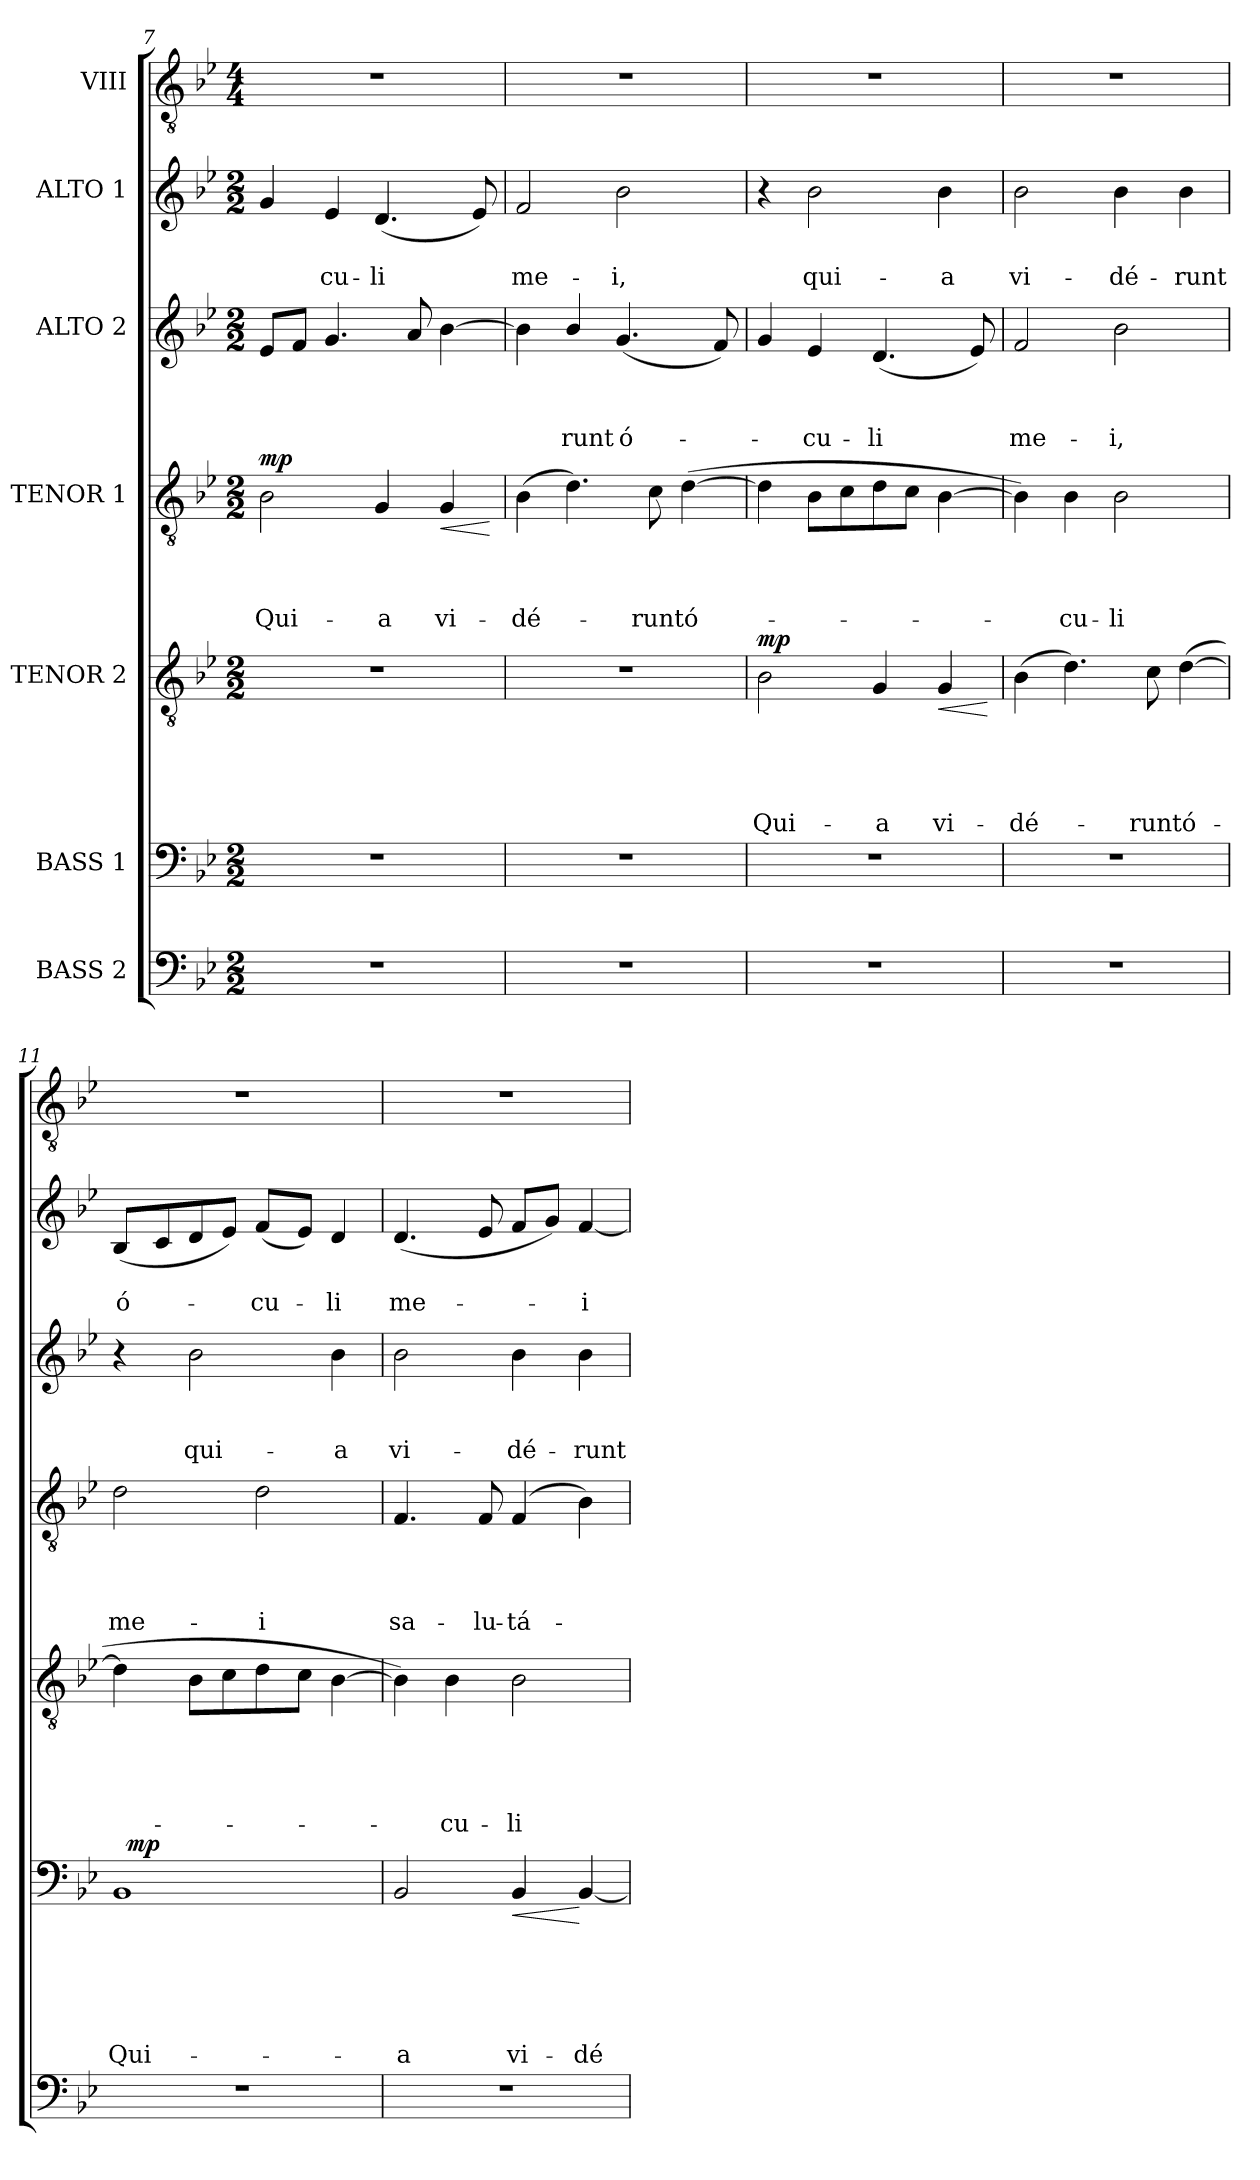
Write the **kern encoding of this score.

**kern	**kern	**text	**text	**text	**text	**text	**text	**dynam	**kern	**text	**text	**text	**text	**text	**dynam	**kern	**text	**text	**text	**text	**dynam	**kern	**text	**text	**text	**kern	**text	**text	**kern
*part7	*part6	*part6	*part6	*part6	*part6	*part6	*part6	*part6	*part5	*part5	*part5	*part5	*part5	*part5	*part5	*part4	*part4	*part4	*part4	*part4	*part4	*part3	*part3	*part3	*part3	*part2	*part2	*part2	*part1
*staff7	*staff6	*staff6	*staff6	*staff6	*staff6	*staff6	*staff6	*staff6	*staff5	*staff5	*staff5	*staff5	*staff5	*staff5	*staff5	*staff4	*staff4	*staff4	*staff4	*staff4	*staff4	*staff3	*staff3	*staff3	*staff3	*staff2	*staff2	*staff2	*staff1
*I"BASS 2	*I"BASS 1	*	*	*	*	*	*	*	*I"TENOR 2	*	*	*	*	*	*	*I"TENOR 1	*	*	*	*	*	*I"ALTO 2	*	*	*	*I"ALTO 1	*	*	*I"VIII
*clefF4	*clefF4	*	*	*	*	*	*	*	*clefGv2	*	*	*	*	*	*	*clefGv2	*	*	*	*	*	*clefG2	*	*	*	*clefG2	*	*	*clefGv2
*k[b-e-]	*k[b-e-]	*	*	*	*	*	*	*	*k[b-e-]	*	*	*	*	*	*	*k[b-e-]	*	*	*	*	*	*k[b-e-]	*	*	*	*k[b-e-]	*	*	*k[b-e-]
*B-:	*B-:	*	*	*	*	*	*	*	*B-:	*	*	*	*	*	*	*B-:	*	*	*	*	*	*B-:	*	*	*	*B-:	*	*	*B-:
*M2/2	*M2/2	*	*	*	*	*	*	*	*M2/2	*	*	*	*	*	*	*M2/2	*	*	*	*	*	*M2/2	*	*	*	*M2/2	*	*	*M4/4
=7	=7	=7	=7	=7	=7	=7	=7	=7	=7	=7	=7	=7	=7	=7	=7	=7	=7	=7	=7	=7	=7	=7	=7	=7	=7	=7	=7	=7	=7
!	!	!	!	!	!	!	!	!	!	!	!	!	!	!	!	!	!	!	!	!LO:LY:b	!LO:DY:a	!	!	!	!	!	!	!	!
1r	1r	.	.	.	.	.	.	.	1r	.	.	.	.	.	.	2B-\	.	.	.	Qui-	mp	8e-/L	.	.	.	4g/	.	.	1r
.	.	.	.	.	.	.	.	.	.	.	.	.	.	.	.	.	.	.	.	.	.	8f/J	.	.	.	.	.	.	.
!	!	!	!	!	!	!	!	!	!	!	!	!	!	!	!	!	!	!	!	!	!	!	!	!	!	!	!	!LO:LY:b	!
.	.	.	.	.	.	.	.	.	.	.	.	.	.	.	.	.	.	.	.	.	.	4.g/	.	.	.	4e-/	.	-cu-	.
!	!	!	!	!	!	!	!	!	!	!	!	!	!	!	!	!	!	!	!	!LO:LY:b	!	!	!	!	!	!	!	!LO:LY:b:rj	!
.	.	.	.	.	.	.	.	.	.	.	.	.	.	.	.	4G/	.	.	.	-a	.	.	.	.	.	(<4.d/	.	-li	.
.	.	.	.	.	.	.	.	.	.	.	.	.	.	.	.	.	.	.	.	.	.	8a/	.	.	.	.	.	.	.
!	!	!	!	!	!	!	!	!	!	!	!	!	!	!	!	!	!	!	!	!LO:LY:b	!LO:HP:b	!	!	!	!	!	!	!	!
.	.	.	.	.	.	.	.	.	.	.	.	.	.	.	.	4G/	.	.	.	vi-	<	[>4b-\	.	.	.	.	.	.	.
.	.	.	.	.	.	.	.	.	.	.	.	.	.	.	.	.	.	.	.	.	.	.	.	.	.	8e-/)	.	.	.
.	.	.	.	.	.	.	.	.	.	.	.	.	.	.	.	.	.	.	.	.	[	.	.	.	.	.	.	.	.
=8	=8	=8	=8	=8	=8	=8	=8	=8	=8	=8	=8	=8	=8	=8	=8	=8	=8	=8	=8	=8	=8	=8	=8	=8	=8	=8	=8	=8	=8
!	!	!	!	!	!	!	!	!	!	!	!	!	!	!	!	!	!	!	!	!LO:LY:b	!	!	!	!	!	!	!	!LO:LY:b	!
1r	1r	.	.	.	.	.	.	.	1r	.	.	.	.	.	.	(>4B-\	.	.	.	-dé-	.	4b-\]	.	.	.	2f/	.	me-	1r
!	!	!	!	!	!	!	!	!	!	!	!	!	!	!	!	!	!	!	!	!	!	!	!	!	!LO:LY:b	!	!	!	!
.	.	.	.	.	.	.	.	.	.	.	.	.	.	.	.	4.d\)	.	.	.	.	.	4b-/	.	.	-runt	.	.	.	.
!	!	!	!	!	!	!	!	!	!	!	!	!	!	!	!	!	!	!	!	!	!	!	!	!	!LO:LY:b	!	!	!LO:LY:b	!
.	.	.	.	.	.	.	.	.	.	.	.	.	.	.	.	.	.	.	.	.	.	(<4.g/	.	.	ó-	2b-\	.	-i,	.
!	!	!	!	!	!	!	!	!	!	!	!	!	!	!	!	!	!	!	!	!LO:LY:b	!	!	!	!	!	!	!	!	!
.	.	.	.	.	.	.	.	.	.	.	.	.	.	.	.	8c\	.	.	.	-runt	.	.	.	.	.	.	.	.	.
!	!	!	!	!	!	!	!	!	!	!	!	!	!	!	!	!	!	!	!	!LO:LY:b	!	!	!	!	!	!	!	!	!
.	.	.	.	.	.	.	.	.	.	.	.	.	.	.	.	(>[<4d\	.	.	.	ó-	.	.	.	.	.	.	.	.	.
.	.	.	.	.	.	.	.	.	.	.	.	.	.	.	.	.	.	.	.	.	.	8f/)	.	.	.	.	.	.	.
!!LO:LB:g=z
=9	=9	=9	=9	=9	=9	=9	=9	=9	=9	=9	=9	=9	=9	=9	=9	=9	=9	=9	=9	=9	=9	=9	=9	=9	=9	=9	=9	=9	=9
!	!	!	!	!	!	!	!	!	!	!	!	!	!	!LO:LY:b	!LO:DY:a	!	!	!	!	!	!	!	!	!	!	!	!	!	!
1r	1r	.	.	.	.	.	.	.	2B-\	.	.	.	.	Qui-	mp	4d\]	.	.	.	.	.	4g/	.	.	.	4r	.	.	1r
!	!	!	!	!	!	!	!	!	!	!	!	!	!	!	!	!	!	!	!	!	!	!	!	!	!LO:LY:b	!	!	!LO:LY:b	!
.	.	.	.	.	.	.	.	.	.	.	.	.	.	.	.	8B-\L	.	.	.	.	.	4e-/	.	.	-cu-	2b-\	.	qui-	.
.	.	.	.	.	.	.	.	.	.	.	.	.	.	.	.	8c\	.	.	.	.	.	.	.	.	.	.	.	.	.
!	!	!	!	!	!	!	!	!	!	!	!	!	!	!LO:LY:b	!	!	!	!	!	!	!	!	!	!	!LO:LY:b	!	!	!	!
.	.	.	.	.	.	.	.	.	4G/	.	.	.	.	-a	.	8d\	.	.	.	.	.	(<4.d/	.	.	-li	.	.	.	.
.	.	.	.	.	.	.	.	.	.	.	.	.	.	.	.	8c\J	.	.	.	.	.	.	.	.	.	.	.	.	.
!	!	!	!	!	!	!	!	!	!	!	!	!	!	!LO:LY:b	!LO:HP:b	!	!	!	!	!	!	!	!	!	!	!	!	!LO:LY:b	!
.	.	.	.	.	.	.	.	.	4G/	.	.	.	.	vi-	<	[>4B-\	.	.	.	.	.	.	.	.	.	4b-\	.	-a	.
.	.	.	.	.	.	.	.	.	.	.	.	.	.	.	.	.	.	.	.	.	.	8e-/)	.	.	.	.	.	.	.
.	.	.	.	.	.	.	.	.	.	.	.	.	.	.	[	.	.	.	.	.	.	.	.	.	.	.	.	.	.
=10	=10	=10	=10	=10	=10	=10	=10	=10	=10	=10	=10	=10	=10	=10	=10	=10	=10	=10	=10	=10	=10	=10	=10	=10	=10	=10	=10	=10	=10
!	!	!	!	!	!	!	!	!	!	!	!	!	!	!LO:LY:b	!	!	!	!	!	!	!	!	!	!	!LO:LY:b	!	!	!LO:LY:b	!
1r	1r	.	.	.	.	.	.	.	(>4B-\	.	.	.	.	-dé-	.	4B-\])	.	.	.	.	.	2f/	.	.	me-	2b-\	.	vi-	1r
!	!	!	!	!	!	!	!	!	!	!	!	!	!	!	!	!	!	!	!	!LO:LY:b	!	!	!	!	!	!	!	!	!
.	.	.	.	.	.	.	.	.	4.d\)	.	.	.	.	.	.	4B-\	.	.	.	-cu-	.	.	.	.	.	.	.	.	.
!	!	!	!	!	!	!	!	!	!	!	!	!	!	!	!	!	!	!	!	!LO:LY:b	!	!	!	!	!LO:LY:b	!	!	!LO:LY:b	!
.	.	.	.	.	.	.	.	.	.	.	.	.	.	.	.	2B-\	.	.	.	-li	.	2b-\	.	.	-i,	4b-\	.	-dé-	.
!	!	!	!	!	!	!	!	!	!	!	!	!	!	!LO:LY:b	!	!	!	!	!	!	!	!	!	!	!	!	!	!	!
.	.	.	.	.	.	.	.	.	8c\	.	.	.	.	-runt	.	.	.	.	.	.	.	.	.	.	.	.	.	.	.
!	!	!	!	!	!	!	!	!	!	!	!	!	!	!LO:LY:b	!	!	!	!	!	!	!	!	!	!	!	!	!	!LO:LY:b	!
.	.	.	.	.	.	.	.	.	(>[>4d\	.	.	.	.	ó-	.	.	.	.	.	.	.	.	.	.	.	4b-\	.	-runt	.
=11	=11	=11	=11	=11	=11	=11	=11	=11	=11	=11	=11	=11	=11	=11	=11	=11	=11	=11	=11	=11	=11	=11	=11	=11	=11	=11	=11	=11	=11
!	!	!	!	!	!	!	!LO:LY:b	!	!	!	!	!	!	!	!	!	!	!	!	!LO:LY:b	!	!	!	!	!	!	!	!LO:LY:b	!
*	*^	*	*	*	*	*	*	*	*	*	*	*	*	*	*	*	*	*	*	*	*	*	*	*	*	*	*	*	*
1r	1BB-	32ryy	.	.	.	.	.	Qui-	.	4d\]	.	.	.	.	.	.	2d\	.	.	.	me-	.	4r	.	.	.	(<8B-/L	.	ó-	1r
!	!	!	!	!	!	!	!	!	!LO:DY:a	!	!	!	!	!	!	!	!	!	!	!	!	!	!	!	!	!	!	!	!	!
.	.	2ryy	.	.	.	.	.	.	mp	.	.	.	.	.	.	.	.	.	.	.	.	.	.	.	.	.	.	.	.	.
.	.	.	.	.	.	.	.	.	.	.	.	.	.	.	.	.	.	.	.	.	.	.	.	.	.	.	8c/	.	.	.
!	!	!	!	!	!	!	!	!	!	!	!	!	!	!	!	!	!	!	!	!	!	!	!	!	!	!LO:LY:b	!	!	!	!
.	.	.	.	.	.	.	.	.	.	8B-\L	.	.	.	.	.	.	.	.	.	.	.	.	2b-\	.	.	qui-	8d/	.	.	.
.	.	.	.	.	.	.	.	.	.	8c\	.	.	.	.	.	.	.	.	.	.	.	.	.	.	.	.	8e-/J)	.	.	.
!	!	!	!	!	!	!	!	!	!	!	!	!	!	!	!	!	!	!	!	!	!LO:LY:b	!	!	!	!	!	!	!	!LO:LY:b	!
.	.	.	.	.	.	.	.	.	.	8d\	.	.	.	.	.	.	2d\	.	.	.	-i	.	.	.	.	.	(<8f/L	.	-cu-	.
.	.	4...ryy	.	.	.	.	.	.	.	.	.	.	.	.	.	.	.	.	.	.	.	.	.	.	.	.	.	.	.	.
.	.	.	.	.	.	.	.	.	.	8c\J	.	.	.	.	.	.	.	.	.	.	.	.	.	.	.	.	8e-/J)	.	.	.
!	!	!	!	!	!	!	!	!	!	!	!	!	!	!	!	!	!	!	!	!	!	!	!	!	!	!LO:LY:b	!	!	!LO:LY:b	!
.	.	.	.	.	.	.	.	.	.	[>4B-\	.	.	.	.	.	.	.	.	.	.	.	.	4b-\	.	.	-a	4d/	.	-li	.
=12	=12	=12	=12	=12	=12	=12	=12	=12	=12	=12	=12	=12	=12	=12	=12	=12	=12	=12	=12	=12	=12	=12	=12	=12	=12	=12	=12	=12	=12	=12
!	!	!	!	!	!	!	!	!LO:LY:b	!	!	!	!	!	!	!	!	!	!	!	!	!LO:LY:b	!	!	!	!	!LO:LY:b	!	!	!LO:LY:b	!
*	*v	*v	*	*	*	*	*	*	*	*	*	*	*	*	*	*	*	*	*	*	*	*	*	*	*	*	*	*	*	*
1r	2BB-/	.	.	.	.	.	-a	.	4B-\])	.	.	.	.	.	.	4.F/	.	.	.	sa-	.	2b-\	.	.	vi-	(<4.d/	.	me-	1r
!	!	!	!	!	!	!	!	!	!	!	!	!	!	!LO:LY:b	!	!	!	!	!	!	!	!	!	!	!	!	!	!	!
.	.	.	.	.	.	.	.	.	4B-\	.	.	.	.	-cu-	.	.	.	.	.	.	.	.	.	.	.	.	.	.	.
!	!	!	!	!	!	!	!	!	!	!	!	!	!	!	!	!	!	!	!	!LO:LY:b	!	!	!	!	!	!	!	!	!
.	.	.	.	.	.	.	.	.	.	.	.	.	.	.	.	8F/	.	.	.	-lu-	.	.	.	.	.	8e-/	.	.	.
!	!	!	!	!	!	!	!LO:LY:b	!LO:HP:b	!	!	!	!	!	!LO:LY:b	!	!	!	!	!	!LO:LY:b:rj	!	!	!	!	!LO:LY:b	!	!	!	!
.	4BB-/	.	.	.	.	.	vi-	<	2B-\	.	.	.	.	-li	.	(4F/	.	.	.	-tá-	.	4b-\	.	.	-dé-	8f/L	.	.	.
.	.	.	.	.	.	.	.	.	.	.	.	.	.	.	.	.	.	.	.	.	.	.	.	.	.	8g/J)	.	.	.
!	!	!	!	!	!	!	!LO:LY:b	!	!	!	!	!	!	!	!	!	!	!	!	!	!	!	!	!	!LO:LY:b	!	!	!LO:LY:b:rj	!
.	[<4BB-/	.	.	.	.	.	-dé-	[	.	.	.	.	.	.	.	4B-\)	.	.	.	.	.	4b-\	.	.	-runt	[<4f/	.	-i	.
=	=	=	=	=	=	=	=	=	=	=	=	=	=	=	=	=	=	=	=	=	=	=	=	=	=	=	=	=	=
*-	*-	*-	*-	*-	*-	*-	*-	*-	*-	*-	*-	*-	*-	*-	*-	*-	*-	*-	*-	*-	*-	*-	*-	*-	*-	*-	*-	*-	*-
